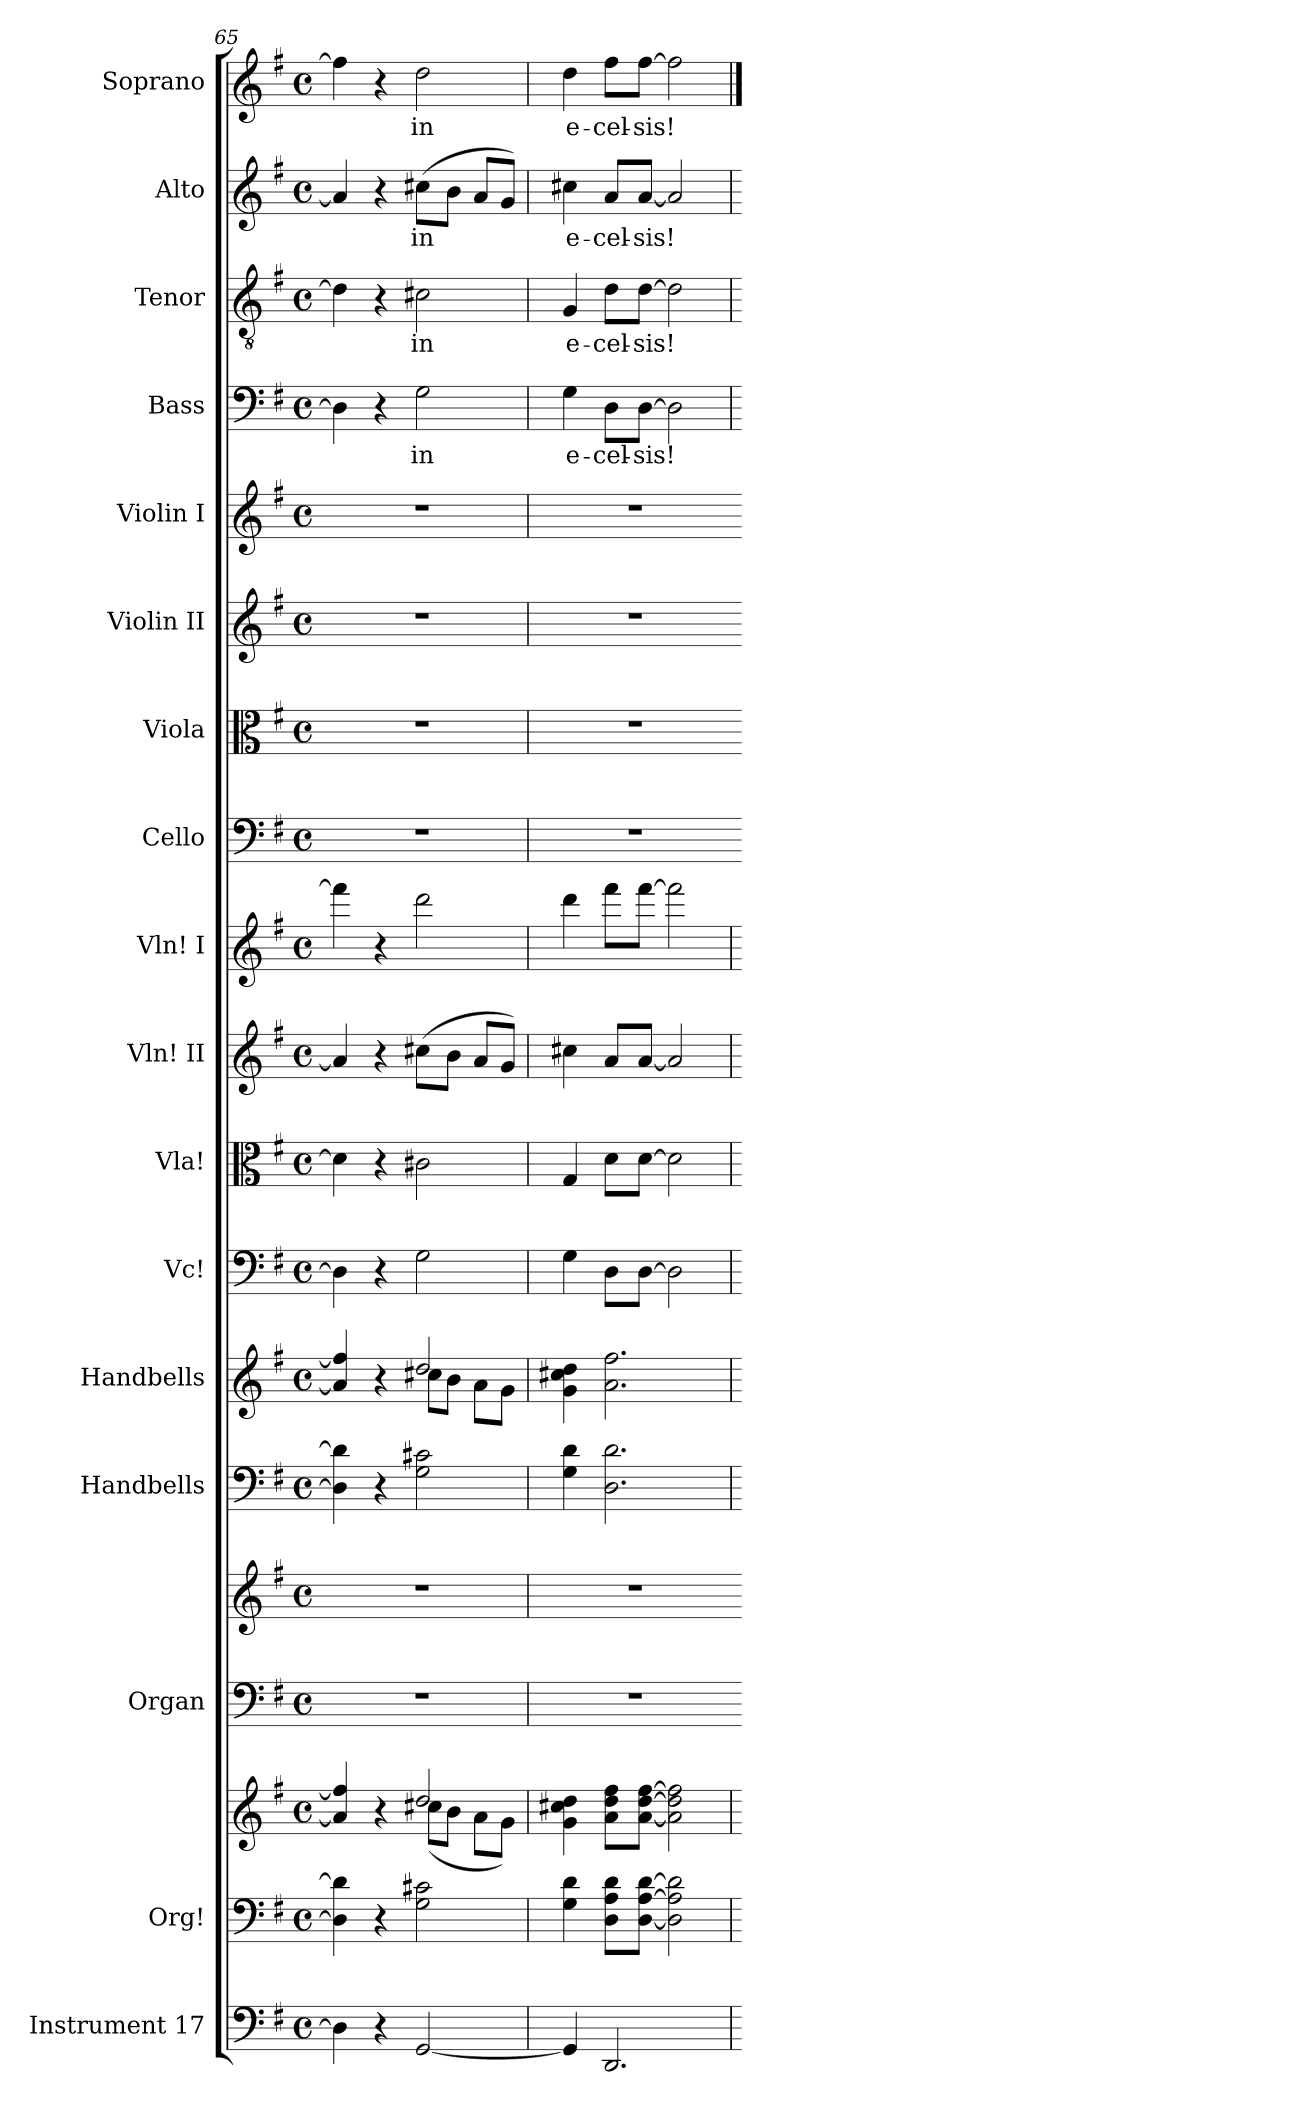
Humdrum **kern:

**kern	**kern	**kern	**kern	**kern	**kern	**kern	**kern	**kern	**kern	**kern	**kern	**kern	**kern	**kern	**kern	**text	**kern	**text	**kern	**text	**kern	**text
*part17	*part16	*part16	*part15	*part15	*part14	*part13	*part12	*part11	*part10	*part9	*part8	*part7	*part6	*part5	*part4	*part4	*part3	*part3	*part2	*part2	*part1	*part1
*staff19	*staff18	*staff17	*staff16	*staff15	*staff14	*staff13	*staff12	*staff11	*staff10	*staff9	*staff8	*staff7	*staff6	*staff5	*staff4	*staff4	*staff3	*staff3	*staff2	*staff2	*staff1	*staff1
*I"Instrument 17	*I"Org!	*	*I"Organ	*	*I"Handbells	*I"Handbells	*I"Vc!	*I"Vla!	*I"Vln! II	*I"Vln! I	*I"Cello	*I"Viola	*I"Violin II	*I"Violin I	*I"Bass	*	*I"Tenor	*	*I"Alto	*	*I"Soprano	*
*	*	*	*	*	*	*	*I'Vc!	*I'Vla!	*I'Vln! II	*I'Vln! I	*	*I'Vla	*I'Vln	*I'Vln	*I'B	*	*I'T	*	*I'A	*	*I'S	*
*clefF4	*clefF4	*clefG2	*clefF4	*clefG2	*clefF4	*clefG2	*clefF4	*clefC3	*clefG2	*clefG2	*clefF4	*clefC3	*clefG2	*clefG2	*clefF4	*	*clefGv2	*	*clefG2	*	*clefG2	*
*k[f#]	*k[f#]	*k[f#]	*k[f#]	*k[f#]	*k[f#]	*k[f#]	*k[f#]	*k[f#]	*k[f#]	*k[f#]	*k[f#]	*k[f#]	*k[f#]	*k[f#]	*k[f#]	*	*k[f#]	*	*k[f#]	*	*k[f#]	*
*G:	*G:	*G:	*G:	*G:	*G:	*G:	*G:	*G:	*G:	*G:	*G:	*G:	*G:	*G:	*G:	*	*G:	*	*G:	*	*G:	*
*M4/4	*M4/4	*M4/4	*M4/4	*M4/4	*M4/4	*M4/4	*M4/4	*M4/4	*M4/4	*M4/4	*M4/4	*M4/4	*M4/4	*M4/4	*M4/4	*	*M4/4	*	*M4/4	*	*M4/4	*
*met(c)	*met(c)	*met(c)	*met(c)	*met(c)	*met(c)	*met(c)	*met(c)	*met(c)	*met(c)	*met(c)	*met(c)	*met(c)	*met(c)	*met(c)	*met(c)	*	*met(c)	*	*met(c)	*	*met(c)	*
=65	=65	=65	=65	=65	=65	=65	=65	=65	=65	=65	=65	=65	=65	=65	=65	=65	=65	=65	=65	=65	=65	=65
*	*	*^	*	*	*	*^	*	*	*	*	*	*	*	*	*	*	*	*	*	*	*	*
4D\]	4D\] 4d\]	4ff#/] 4a/]	2ryy	1r	1r	4d\] 4D\]	4ff#/] 4a/]	2ryy	4D\]	4d\]	4a/]	4fff#\]	1r	1r	1r	1r	4D\]	.	4d\]	.	4a/]	.	4ff#\]	.
4r	4r	4r	.	.	.	4r	4r	.	4r	4r	4r	4r	.	.	.	.	4r	.	4r	.	4r	.	4r	.
!	!	!	!	!	!	!	!	!	!	!	!	!	!	!	!	!	!	!LO:LY:b:cj	!	!LO:LY:b:cj	!	!LO:LY:b:cj	!	!LO:LY:b:cj
[<2GG/	2G\ 2c#X\	2dd/	(<8cc#X\L	.	.	2c#X\ 2G\	2dd/	8cc#X\L	2G\	2c#X\	(>8cc#X\L	2ddd\	.	.	.	.	2G\	in	2c#X\	in	(>8cc#X\L	in	2dd\	in
.	.	.	8b\J	.	.	.	.	8b\J	.	.	8b\J	.	.	.	.	.	.	.	.	.	8b\J	.	.	.
.	.	.	8a\L	.	.	.	.	8a\L	.	.	8a/L	.	.	.	.	.	.	.	.	.	8a/L	.	.	.
.	.	.	8g\J)	.	.	.	.	8g\J	.	.	8g/J)	.	.	.	.	.	.	.	.	.	8g/J)	.	.	.
=66	=66	=66	=66	=66	=66	=66	=66	=66	=66	=66	=66	=66	=66	=66	=66	=66	=66	=66	=66	=66	=66	=66	=66	=66
!	!	!	!	!	!	!	!	!	!	!	!	!	!	!	!	!	!	!LO:LY:b:cj	!	!LO:LY:b:cj	!	!LO:LY:b:cj	!	!LO:LY:b:cj
*	*	*v	*v	*	*	*	*v	*v	*	*	*	*	*	*	*	*	*	*	*	*	*	*	*	*
4GG/]	4d\ 4G\	4cc#X\ 4g\ 4dd\	1r	1r	4d\ 4G\	4cc#X\ 4dd\ 4g\	4G\	4G/	4cc#X\	4ddd\	1r	1r	1r	1r	4G\	e-	4G/	e-	4cc#X\	e-	4dd\	e-
!	!	!	!	!	!	!	!	!	!	!	!	!	!	!	!	!LO:LY:b:cj	!	!LO:LY:b:cj	!	!LO:LY:b:cj	!	!LO:LY:b:cj
2.DD/	8d\ 8A\ 8D\L	8dd\ 8a\ 8ff#\L	.	.	2.d\ 2.D\	2.ff#\ 2.a\	8D\L	8d\L	8a/L	8fff#\L	.	.	.	.	8D\L	-cel-	8d\L	-cel-	8a/L	-cel-	8ff#\L	-cel-
!	!	!	!	!	!	!	!	!	!	!	!	!	!	!	!	!LO:LY:b	!	!LO:LY:b	!	!LO:LY:b	!	!LO:LY:b
.	[>8d\ [<8D\ [>8A\J	[>8ff#\ [>8dd\ [<8a\J	.	.	.	.	[>8D\J	[>8d\J	[<8a/J	[>8fff#\J	.	.	.	.	[>8D\J	-sis!	[>8d\J	-sis!	[<8a/J	-sis!	[>8ff#\J	-sis!
.	2d\] 2A\] 2D\]	2ff#\] 2dd\] 2a\]	.	.	.	.	2D\]	2d\]	2a/]	2fff#\]	.	.	.	.	2D\]	.	2d\]	.	2a/]	.	2ff#\]	.
=	=	=	=	=	=	=	=	=	=	=	=	=	=	=	=	==	=	==	=	==	==	==
*-	*-	*-	*-	*-	*-	*-	*-	*-	*-	*-	*-	*-	*-	*-	*-	*-	*-	*-	*-	*-	*-	*-
